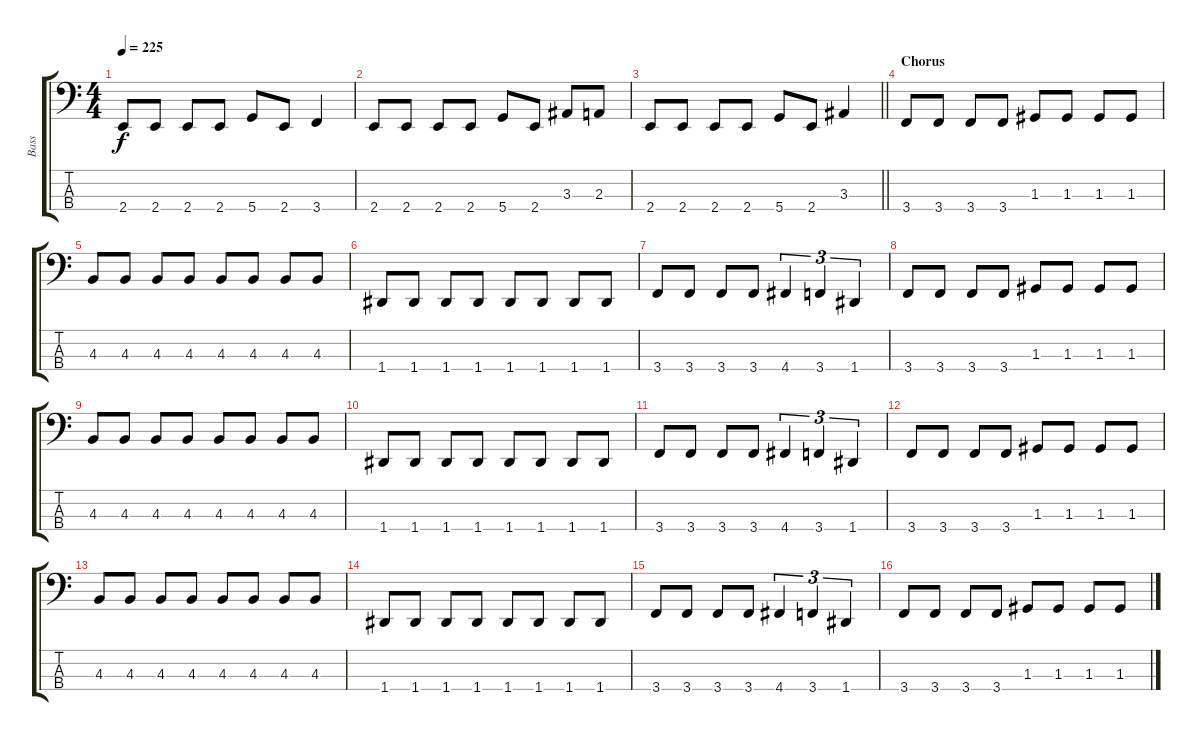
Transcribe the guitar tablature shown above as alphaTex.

\track ("Bass" "Bass") {instrument electricbassfinger}
\staff {score tabs}
\tuning (F2 C2 G1 D1) {hide}
\ts (4 4)
\tempo 225
\clef f4
\ks c
2.4.8{dy f} 2.4.8 2.4.8 2.4.8 5.4.8 2.4.8 3.4.4 |
2.4.8 2.4.8 2.4.8 2.4.8 5.4.8 2.4.8 3.3.8 2.3.8 |
\barLineRight lightlight
2.4.8 2.4.8 2.4.8 2.4.8 5.4.8 2.4.8 3.3.4 |
\section ("" "Chorus")
3.4.8 3.4.8 3.4.8 3.4.8 1.3.8 1.3.8 1.3.8 1.3.8 |
4.3.8 4.3.8 4.3.8 4.3.8 4.3.8 4.3.8 4.3.8 4.3.8 |
1.4.8 1.4.8 1.4.8 1.4.8 1.4.8 1.4.8 1.4.8 1.4.8 |
3.4.8 3.4.8 3.4.8 3.4.8 4.4.4{tu (3 2)} 3.4.4{tu (3 2)} 1.4.4{tu (3 2)} |
3.4.8 3.4.8 3.4.8 3.4.8 1.3.8 1.3.8 1.3.8 1.3.8 |
4.3.8 4.3.8 4.3.8 4.3.8 4.3.8 4.3.8 4.3.8 4.3.8 |
1.4.8 1.4.8 1.4.8 1.4.8 1.4.8 1.4.8 1.4.8 1.4.8 |
3.4.8 3.4.8 3.4.8 3.4.8 4.4.4{tu (3 2)} 3.4.4{tu (3 2)} 1.4.4{tu (3 2)} |
3.4.8 3.4.8 3.4.8 3.4.8 1.3.8 1.3.8 1.3.8 1.3.8 |
4.3.8 4.3.8 4.3.8 4.3.8 4.3.8 4.3.8 4.3.8 4.3.8 |
1.4.8 1.4.8 1.4.8 1.4.8 1.4.8 1.4.8 1.4.8 1.4.8 |
3.4.8 3.4.8 3.4.8 3.4.8 4.4.4{tu (3 2)} 3.4.4{tu (3 2)} 1.4.4{tu (3 2)} |
3.4.8 3.4.8 3.4.8 3.4.8 1.3.8 1.3.8 1.3.8 1.3.8
